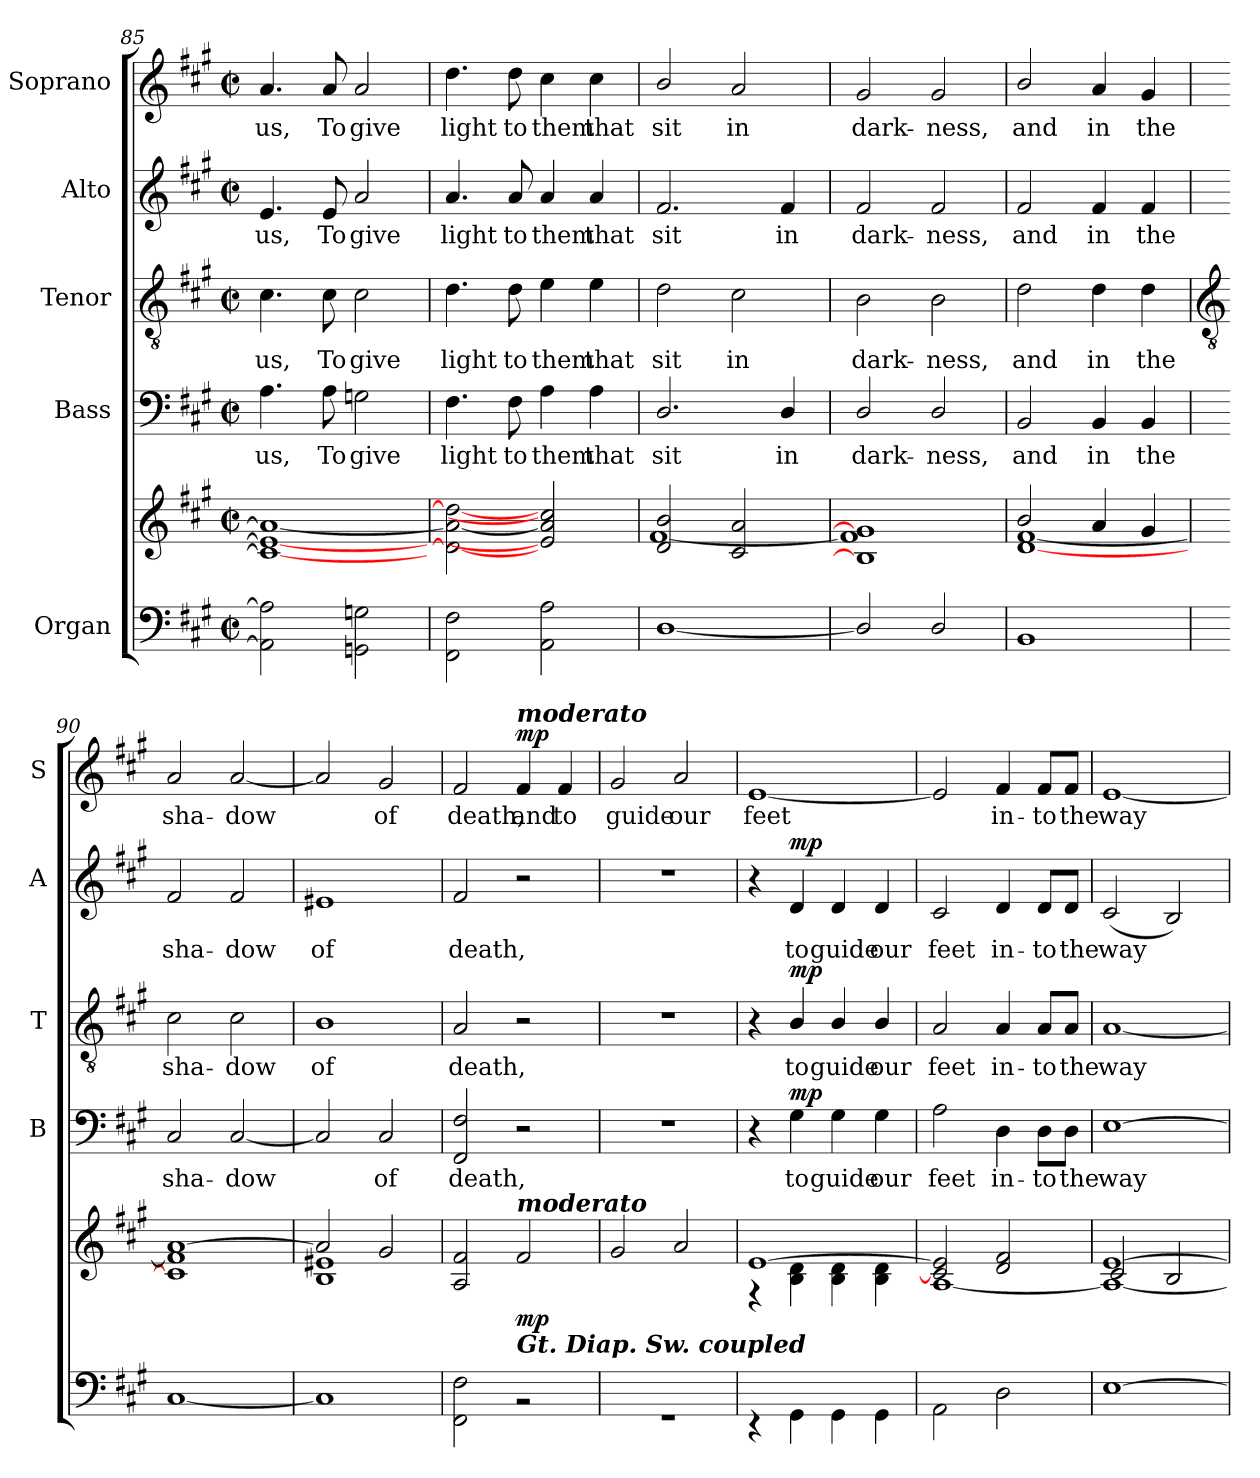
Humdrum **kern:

**kern	**kern	**dynam	**kern	**text	**dynam	**kern	**text	**dynam	**kern	**text	**dynam	**kern	**text	**dynam
*part5	*part5	*part5	*part4	*part4	*part4	*part3	*part3	*part3	*part2	*part2	*part2	*part1	*part1	*part1
*staff6	*staff5	*staff5/6	*staff4	*staff4	*staff4	*staff3	*staff3	*staff3	*staff2	*staff2	*staff2	*staff1	*staff1	*staff1
*I"Organ	*	*	*I"Bass	*	*	*I"Tenor	*	*	*I"Alto	*	*	*I"Soprano	*	*
*	*	*	*I'B	*	*	*I'T	*	*	*I'A	*	*	*I'S	*	*
*clefF4	*clefG2	*	*clefF4	*	*	*clefGv2	*	*	*clefG2	*	*	*clefG2	*	*
*k[f#c#g#]	*k[f#c#g#]	*	*k[f#c#g#]	*	*	*k[f#c#g#]	*	*	*k[f#c#g#]	*	*	*k[f#c#g#]	*	*
*A:	*A:	*	*A:	*	*	*A:	*	*	*A:	*	*	*A:	*	*
*M2/2	*M2/2	*	*M2/2	*	*	*M2/2	*	*	*M2/2	*	*	*M2/2	*	*
*met(c|)	*met(c|)	*	*met(c|)	*	*	*met(c|)	*	*	*met(c|)	*	*	*met(c|)	*	*
=85	=85	=85	=85	=85	=85	=85	=85	=85	=85	=85	=85	=85	=85	=85
*^	*^	*	*	*	*	*	*	*	*	*	*	*	*	*
!	!	!	!	!	!	!LO:LY:b	!	!	!LO:LY:b	!	!	!LO:LY:b	!	!	!LO:LY:b	!
1ryy	2AA] 2A]	1ryy	1c#\_ 1e\_ 1a\_	.	4.A	us,	.	4.c#	us,	.	4.e	us,	.	4.a	us,	.
!	!	!	!	!	!	!LO:LY:b	!	!	!LO:LY:b	!	!	!LO:LY:b	!	!	!LO:LY:b	!
.	.	.	.	.	8A	To	.	8c#	To	.	8e	To	.	8a	To	.
!	!	!	!	!	!	!LO:LY:b	!	!	!LO:LY:b	!	!	!LO:LY:b	!	!	!LO:LY:b	!
.	2GGn 2Gn	.	.	.	2Gn	give	.	2c#	give	.	2a	give	.	2a	give	.
=86	=86	=86	=86	=86	=86	=86	=86	=86	=86	=86	=86	=86	=86	=86	=86	=86
!	!	!	!	!	!	!LO:LY:b	!	!	!LO:LY:b	!	!	!LO:LY:b	!	!	!LO:LY:b	!
1ryy	2FF# 2F#	1ryy	2d\_ 2a\_ 2dd\_	.	4.F#	light	.	4.d	light	.	4.a	light	.	4.dd	light	.
!	!	!	!	!	!	!LO:LY:b	!	!	!LO:LY:b	!	!	!LO:LY:b	!	!	!LO:LY:b	!
.	.	.	.	.	8F#	to	.	8d	to	.	8a	to	.	8dd	to	.
!	!	!	!	!	!	!LO:LY:b	!	!	!LO:LY:b	!	!	!LO:LY:b	!	!	!LO:LY:b	!
.	2AA 2A	.	2e/] 2a/] 2cc#/]	.	4A	them	.	4e	them	.	4a	them	.	4cc#	them	.
!	!	!	!	!	!	!LO:LY:b	!	!	!LO:LY:b	!	!	!LO:LY:b	!	!	!LO:LY:b	!
.	.	.	.	.	4A	that	.	4e	that	.	4a	that	.	4cc#	that	.
=87	=87	=87	=87	=87	=87	=87	=87	=87	=87	=87	=87	=87	=87	=87	=87	=87
!	!	!	!	!	!	!LO:LY:b	!	!	!LO:LY:b	!	!	!LO:LY:b	!	!	!LO:LY:b	!
1ryy	[1D/	2d/ 2b/	[1f#\	.	2.D/	sit	.	2d	sit	.	2.f#	sit	.	2b/	sit	.
!	!	!	!	!	!	!	!	!	!LO:LY:b	!	!	!	!	!	!LO:LY:b	!
.	.	2c#/ 2a/	.	.	.	.	.	2c#	in	.	.	.	.	2a	in	.
!	!	!	!	!	!	!LO:LY:b	!	!	!	!	!	!LO:LY:b	!	!	!	!
.	.	.	.	.	4D/	in	.	.	.	.	4f#	in	.	.	.	.
=88	=88	=88	=88	=88	=88	=88	=88	=88	=88	=88	=88	=88	=88	=88	=88	=88
!	!	!	!	!	!	!LO:LY:b	!	!	!LO:LY:b	!	!	!LO:LY:b	!	!	!LO:LY:b	!
1ryy	2D/]	1ryy	1B\] 1f#\] 1g#\]	.	2D/	dark-	.	2B	dark-	.	2f#	dark-	.	2g#	dark-	.
!	!	!	!	!	!	!LO:LY:b	!	!	!LO:LY:b	!	!	!LO:LY:b	!	!	!LO:LY:b	!
.	2D/	.	.	.	2D/	-ness,	.	2B	-ness,	.	2f#	-ness,	.	2g#	-ness,	.
=89	=89	=89	=89	=89	=89	=89	=89	=89	=89	=89	=89	=89	=89	=89	=89	=89
!	!	!	!	!	!	!LO:LY:b	!	!	!LO:LY:b	!	!	!LO:LY:b	!	!	!LO:LY:b	!
1ryy	1BB	2b/	[1d\ [1f#\	.	2BB	and	.	2d	and	.	2f#	and	.	2b/	and	.
!	!	!	!	!	!	!LO:LY:b	!	!	!LO:LY:b	!	!	!LO:LY:b	!	!	!LO:LY:b	!
.	.	4a/	.	.	4BB	in	.	4d	in	.	4f#	in	.	4a	in	.
!	!	!	!	!	!	!LO:LY:b	!	!	!LO:LY:b	!	!	!LO:LY:b	!	!	!LO:LY:b	!
.	.	4g#/	.	.	4BB	the	.	4d	the	.	4f#	the	.	4g#	the	.
!!LO:LB:g=z
=90	=90	=90	=90	=90	=90	=90	=90	=90	=90	=90	=90	=90	=90	=90	=90	=90
*	*	*	*	*	*	*	*	*clefGv2	*	*	*	*	*	*	*	*
!	!	!	!	!	!	!LO:LY:b	!	!	!LO:LY:b	!	!	!LO:LY:b	!	!	!LO:LY:b	!
1ryy	[1C#	[1a/	1c#\] 1f#\]	.	2C#	sha-	.	2c#	sha-	.	2f#	sha-	.	2a	sha-	.
!	!	!	!	!	!	!LO:LY:b	!	!	!LO:LY:b	!	!	!LO:LY:b	!	!	!LO:LY:b	!
.	.	.	.	.	[2C#	-dow	.	2c#	-dow	.	2f#	-dow	.	[2a	-dow	.
=91	=91	=91	=91	=91	=91	=91	=91	=91	=91	=91	=91	=91	=91	=91	=91	=91
!	!	!	!	!	!	!	!	!	!LO:LY:b	!	!	!LO:LY:b	!	!	!	!
1ryy	1C#]	2a/]	1B\ 1e#X\	.	2C#]	.	.	1B	of	.	1e#X	of	.	2a]	.	.
!	!	!	!	!	!	!LO:LY:b	!	!	!	!	!	!	!	!	!LO:LY:b	!
.	.	2g#/	.	.	2C#	of	.	.	.	.	.	.	.	2g#	of	.
=92	=92	=92	=92	=92	=92	=92	=92	=92	=92	=92	=92	=92	=92	=92	=92	=92
!	!	!	!	!	!	!LO:LY:b	!	!	!LO:LY:b	!	!	!LO:LY:b	!	!	!LO:LY:b	!
1ryy	2FF# 2F#	2A/ 2f#/	1ryy	.	2FF# 2F#	death,	.	2A	death,	.	2f#	death,	.	2f#	death,	.
!	!	!	!	!	!	!	!	!	!	!	!	!	!	!LO:TX:a:Bi:t=moderato	!	!
!	!	!LO:TX:a:Bi:t=moderato	!	!	!	!	!	!	!	!	!	!	!	!	!	!
!	!LO:TX:a:Bi:t=Gt. Diap. Sw. coupled	!	!	!	!	!	!	!	!	!	!	!	!	!	!	!
!	!	!	!	!LO:DY:b	!	!	!	!	!	!	!	!	!	!	!LO:LY:b	!LO:DY:b
.	2r	2f#/	.	mp	2r	.	.	2r	.	.	2r	.	.	4f#	and	mp
!	!	!	!	!	!	!	!	!	!	!	!	!	!	!	!LO:LY:b	!
.	.	.	.	.	.	.	.	.	.	.	.	.	.	4f#	to	.
=93	=93	=93	=93	=93	=93	=93	=93	=93	=93	=93	=93	=93	=93	=93	=93	=93
!	!	!	!	!	!	!	!	!	!	!	!	!	!	!	!LO:LY:b	!
1ryy	1r	2g#/	1ryy	.	1r	.	.	1r	.	.	1r	.	.	2g#	guide	.
!	!	!	!	!	!	!	!	!	!	!	!	!	!	!	!LO:LY:b	!
.	.	2a/	.	.	.	.	.	.	.	.	.	.	.	2a	our	.
=94	=94	=94	=94	=94	=94	=94	=94	=94	=94	=94	=94	=94	=94	=94	=94	=94
!	!	!	!	!	!	!	!	!	!	!	!	!	!	!	!LO:LY:b	!
1ryy	4r	[1e/	4r	.	4r	.	.	4r	.	.	4r	.	.	[1e	feet	.
!	!	!	!	!	!	!LO:LY:b	!LO:DY:b	!	!LO:LY:b	!LO:DY:b	!	!LO:LY:b	!LO:DY:b	!	!	!
.	4GG#	.	4B\ 4d\	.	4G#	to	mp	4B/	to	mp	4d	to	mp	.	.	.
!	!	!	!	!	!	!LO:LY:b	!	!	!LO:LY:b	!	!	!LO:LY:b	!	!	!	!
.	4GG#	.	4B\ 4d\	.	4G#	guide	.	4B/	guide	.	4d	guide	.	.	.	.
!	!	!	!	!	!	!LO:LY:b	!	!	!LO:LY:b	!	!	!LO:LY:b	!	!	!	!
.	4GG#	.	4B\ 4d\	.	4G#	our	.	4B/	our	.	4d	our	.	.	.	.
=95	=95	=95	=95	=95	=95	=95	=95	=95	=95	=95	=95	=95	=95	=95	=95	=95
!	!	!	!	!	!	!LO:LY:b	!	!	!LO:LY:b	!	!	!LO:LY:b	!	!	!	!
1ryy	2AA	2c#/] 2e/]	[1A\	.	2A	feet	.	2A	feet	.	2c#	feet	.	2e]	.	.
!	!	!	!	!	!	!LO:LY:b	!	!	!LO:LY:b	!	!	!LO:LY:b	!	!	!LO:LY:b	!
.	2D	2d/ 2f#/	.	.	4D	in-	.	4A	in-	.	4d	in-	.	4f#	in-	.
!	!	!	!	!	!	!LO:LY:b	!	!	!LO:LY:b	!	!	!LO:LY:b	!	!	!LO:LY:b	!
.	.	.	.	.	8D\L	-to	.	8A/L	-to	.	8d/L	-to	.	8f#/L	-to	.
!	!	!	!	!	!	!LO:LY:b	!	!	!LO:LY:b	!	!	!LO:LY:b	!	!	!LO:LY:b	!
.	.	.	.	.	8D\J	the	.	8A/J	the	.	8d/J	the	.	8f#/J	the	.
*v	*v	*	*	*	*	*	*	*	*	*	*	*	*	*	*	*
=96	=96	=96	=96	=96	=96	=96	=96	=96	=96	=96	=96	=96	=96	=96	=96
*	*	*^	*	*	*	*	*	*	*	*	*	*	*	*	*
!	!	!	!	!	!	!LO:LY:b	!	!	!LO:LY:b	!	!	!LO:LY:b	!	!	!LO:LY:b	!
[1E	[1e/	1A\_	2c#	.	[1E	way	.	[1A	way	.	(<2c#	way	.	[1e	way	.
.	.	.	2B	.	.	.	.	.	.	.	2B)	.	.	.	.	.
*	*v	*v	*v	*	*	*	*	*	*	*	*	*	*	*	*	*
=	=	=	=	=	=	=	=	=	=	=	=	=	=	=
*-	*-	*-	*-	*-	*-	*-	*-	*-	*-	*-	*-	*-	*-	*-
